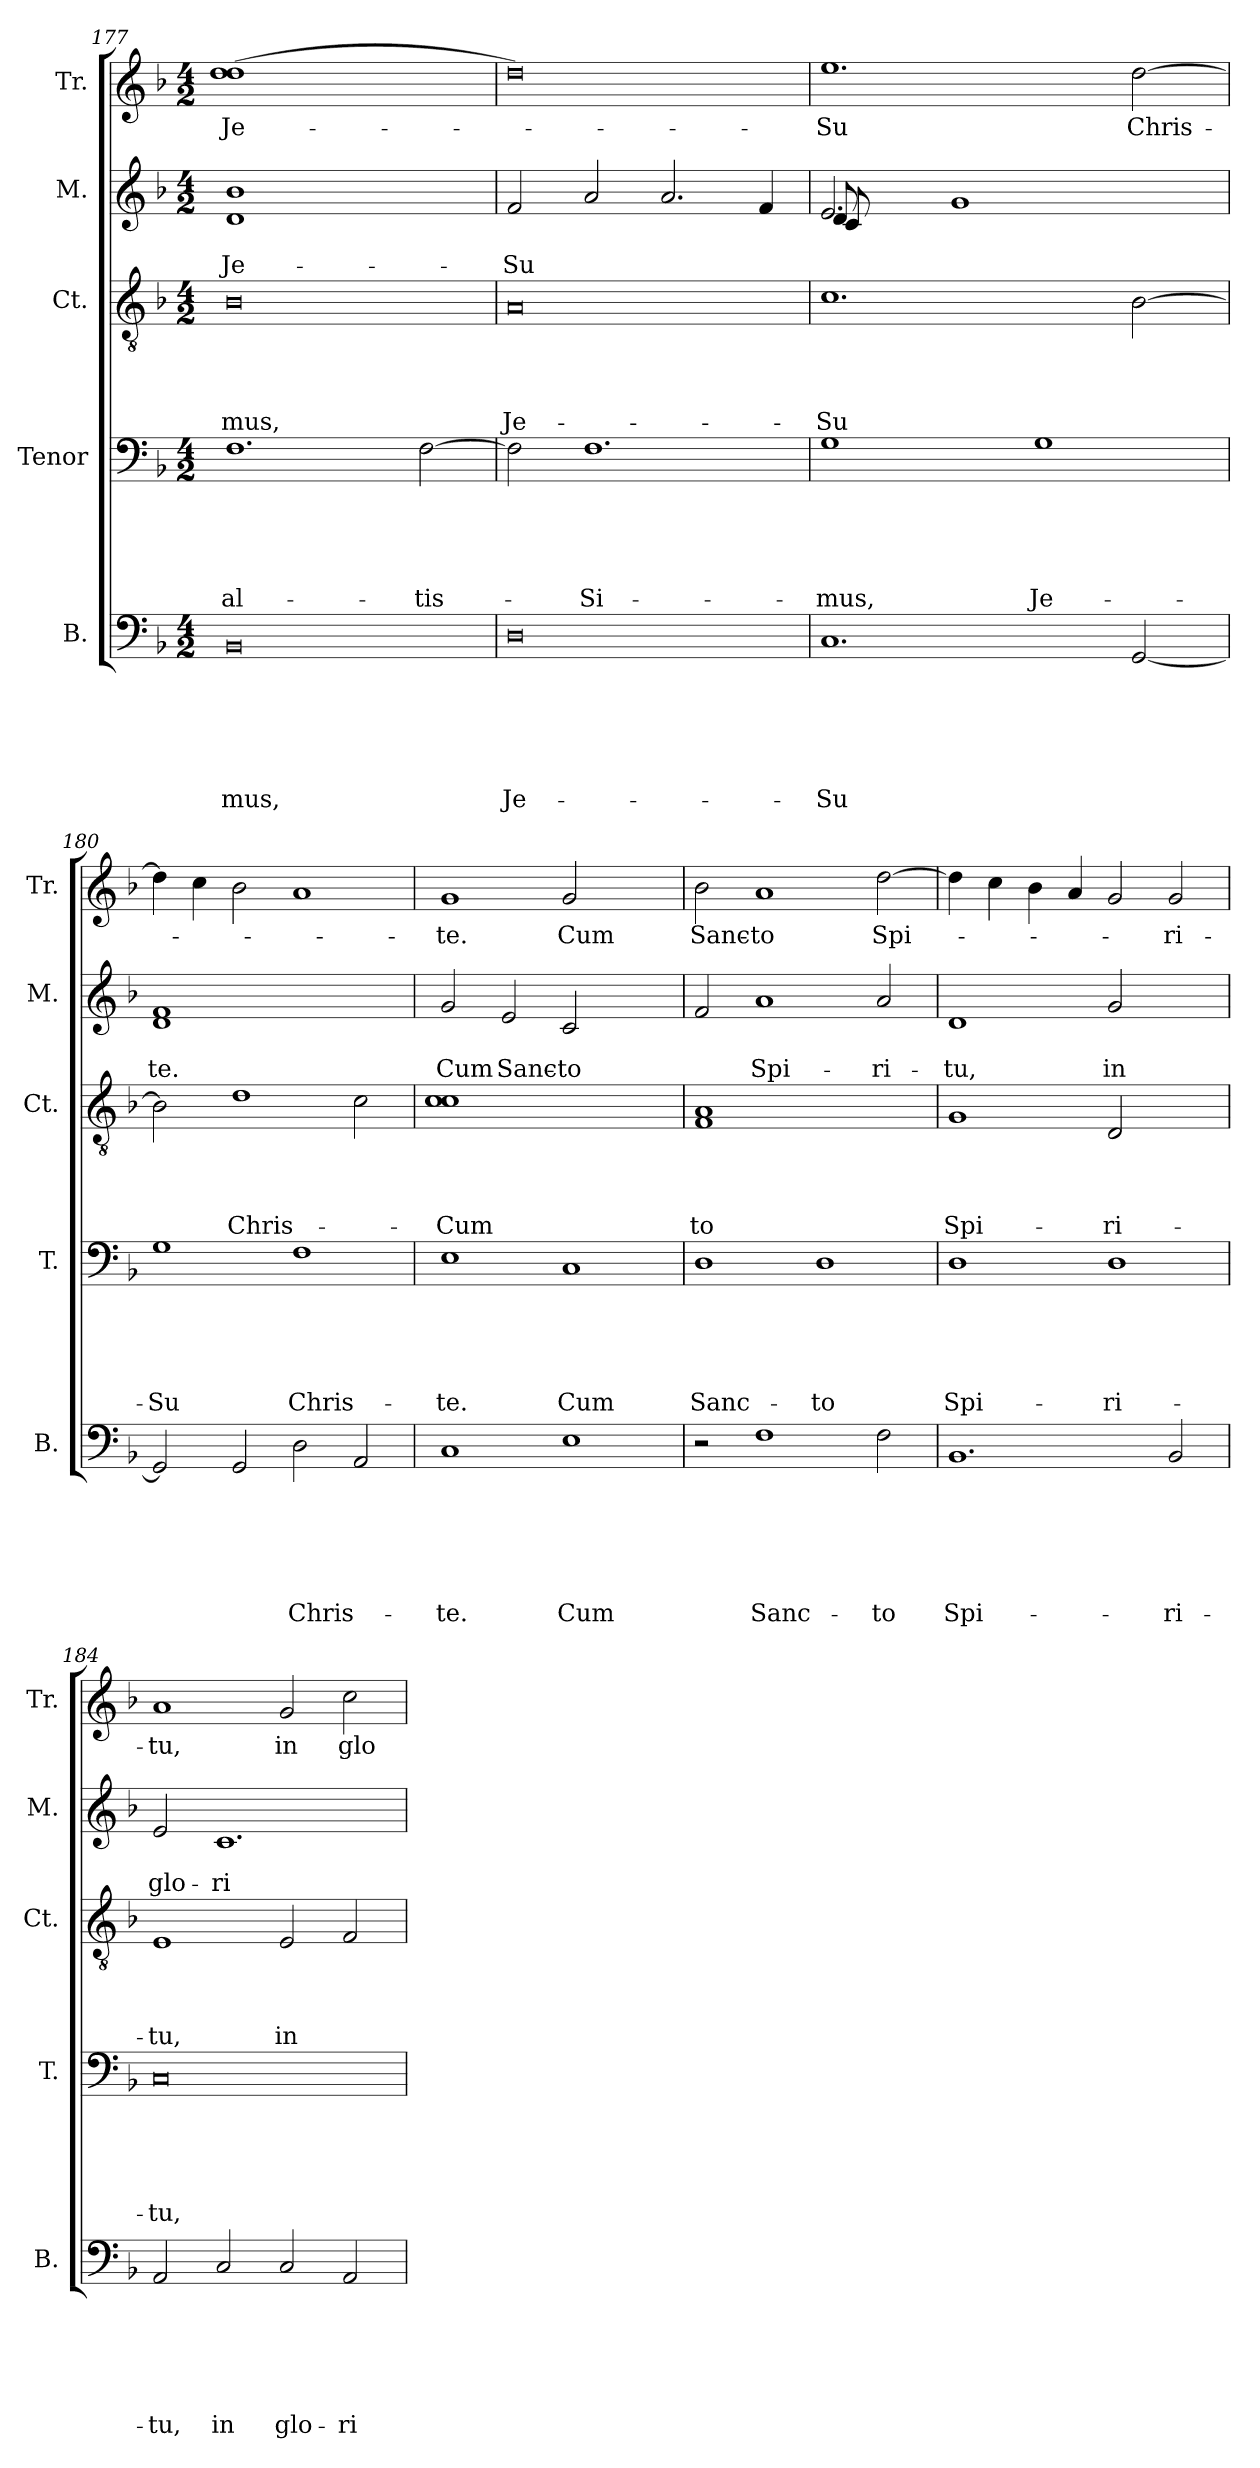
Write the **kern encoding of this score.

**kern	**text	**text	**text	**text	**text	**text	**kern	**text	**text	**text	**text	**text	**kern	**text	**text	**text	**text	**kern	**text	**text	**kern	**text
*part5	*part5	*part5	*part5	*part5	*part5	*part5	*part4	*part4	*part4	*part4	*part4	*part4	*part3	*part3	*part3	*part3	*part3	*part2	*part2	*part2	*part1	*part1
*staff5	*staff5	*staff5	*staff5	*staff5	*staff5	*staff5	*staff4	*staff4	*staff4	*staff4	*staff4	*staff4	*staff3	*staff3	*staff3	*staff3	*staff3	*staff2	*staff2	*staff2	*staff1	*staff1
*I"B.	*	*	*	*	*	*	*I"Tenor	*	*	*	*	*	*I"Ct.	*	*	*	*	*I"M.	*	*	*I"Tr.	*
*I'B.	*	*	*	*	*	*	*I'T.	*	*	*	*	*	*I'Ct.	*	*	*	*	*I'M.	*	*	*I'Tr.	*
*clefF4	*	*	*	*	*	*	*clefF4	*	*	*	*	*	*clefGv2	*	*	*	*	*clefG2	*	*	*clefG2	*
*k[b-]	*	*	*	*	*	*	*k[b-]	*	*	*	*	*	*k[b-]	*	*	*	*	*k[b-]	*	*	*k[b-]	*
*F:	*	*	*	*	*	*	*F:	*	*	*	*	*	*F:	*	*	*	*	*F:	*	*	*F:	*
*M4/2	*	*	*	*	*	*	*M4/2	*	*	*	*	*	*M4/2	*	*	*	*	*M4/2	*	*	*M4/2	*
=177	=177	=177	=177	=177	=177	=177	=177	=177	=177	=177	=177	=177	=177	=177	=177	=177	=177	=177	=177	=177	=177	=177
!	!	!	!	!	!	!LO:LY:b	!	!	!	!	!	!LO:LY:b	!	!	!	!	!LO:LY:b	!	!	!LO:LY:b	!	!LO:LY:b
0BB-	.	.	.	.	.	-mus,	1.F	.	.	.	.	al-	0B-	.	.	.	-mus,	1d 1b-	.	Je-	(>1dd 1dd	Je-
.	.	.	.	.	.	.	.	.	.	.	.	.	.	.	.	.	.	1ryy	.	.	1ryy	.
!	!	!	!	!	!	!	!	!	!	!	!	!LO:LY:b	!	!	!	!	!	!	!	!	!	!
.	.	.	.	.	.	.	[>2F\	.	.	.	.	-tis-	.	.	.	.	.	.	.	.	.	.
=178	=178	=178	=178	=178	=178	=178	=178	=178	=178	=178	=178	=178	=178	=178	=178	=178	=178	=178	=178	=178	=178	=178
!	!	!	!	!	!	!LO:LY:b:rj	!	!	!	!	!	!	!	!	!	!	!LO:LY:b:rj	!	!	!LO:LY:b	!	!
0D	.	.	.	.	.	Je-	2F\]	.	.	.	.	.	0A	.	.	.	Je-	2f/	.	-Su	0dd)	.
!	!	!	!	!	!	!	!	!	!	!	!	!LO:LY:b	!	!	!	!	!	!	!	!	!	!
.	.	.	.	.	.	.	1.F	.	.	.	.	-Si-	.	.	.	.	.	2a/	.	.	.	.
.	.	.	.	.	.	.	.	.	.	.	.	.	.	.	.	.	.	2.a/	.	.	.	.
.	.	.	.	.	.	.	.	.	.	.	.	.	.	.	.	.	.	4f/	.	.	.	.
=179	=179	=179	=179	=179	=179	=179	=179	=179	=179	=179	=179	=179	=179	=179	=179	=179	=179	=179	=179	=179	=179	=179
!	!	!	!	!	!	!LO:LY:b	!	!	!	!	!	!LO:LY:b	!	!	!	!	!LO:LY:b	!	!	!	!	!LO:LY:b
*	*	*	*	*	*	*	*	*	*	*	*	*	*	*	*	*	*	*^	*	*	*	*
*	*	*	*	*	*	*	*	*	*	*	*	*	*	*	*	*	*	*	*^	*	*	*	*
1.C	.	.	.	.	.	-Su	1G	.	.	.	.	-mus,	1.c	.	.	.	-Su	2.e/	8d/	8c/	.	.	1.ee	-Su
.	.	.	.	.	.	.	.	.	.	.	.	.	.	.	.	.	.	.	4.ryy	2ryy	.	.	.	.
.	.	.	.	.	.	.	.	.	.	.	.	.	.	.	.	.	.	.	1.ryy	.	.	.	.	.
.	.	.	.	.	.	.	.	.	.	.	.	.	.	.	.	.	.	.	.	1g	.	.	.	.
.	.	.	.	.	.	.	.	.	.	.	.	.	.	.	.	.	.	4.ryy	.	.	.	.	.	.
!	!	!	!	!	!	!	!	!	!	!	!	!LO:LY:b	!	!	!	!	!	!	!	!	!	!	!	!
.	.	.	.	.	.	.	1G	.	.	.	.	Je-	.	.	.	.	.	.	.	.	.	.	.	.
.	.	.	.	.	.	.	.	.	.	.	.	.	.	.	.	.	.	2..ryy	.	.	.	.	.	.
!	!	!	!	!	!	!	!	!	!	!	!	!	!	!	!	!	!	!	!	!	!	!	!	!LO:LY:b
[<2GG/	.	.	.	.	.	.	.	.	.	.	.	.	[<2B-\	.	.	.	.	.	.	.	.	.	[<2dd\	Chris-
.	.	.	.	.	.	.	.	.	.	.	.	.	.	.	.	.	.	.	.	4.ryy	.	.	.	.
!!LO:LB:g=z
=180	=180	=180	=180	=180	=180	=180	=180	=180	=180	=180	=180	=180	=180	=180	=180	=180	=180	=180	=180	=180	=180	=180	=180	=180
!	!	!	!	!	!	!	!	!	!	!	!	!LO:LY:b	!	!	!	!	!	!	!	!	!	!LO:LY:b	!	!
*	*	*	*	*	*	*	*	*	*	*	*	*	*	*	*	*	*	*v	*v	*v	*	*	*	*
2GG/]	.	.	.	.	.	.	1G	.	.	.	.	-Su	2B-\]	.	.	.	.	1d 1f	.	-te.	4dd\]	.
.	.	.	.	.	.	.	.	.	.	.	.	.	.	.	.	.	.	.	.	.	4cc\	.
!	!	!	!	!	!	!	!	!	!	!	!	!	!	!	!	!	!LO:LY:b	!	!	!	!	!
2GG/	.	.	.	.	.	.	.	.	.	.	.	.	1d	.	.	.	Chris-	.	.	.	2b-\	.
!	!	!	!	!	!	!LO:LY:b	!	!	!	!	!	!LO:LY:b	!	!	!	!	!	!	!	!	!	!
2D\	.	.	.	.	.	Chris-	1F	.	.	.	.	Chris-	.	.	.	.	.	1ryy	.	.	1a	.
2AA/	.	.	.	.	.	.	.	.	.	.	.	.	2c\	.	.	.	.	.	.	.	.	.
=181	=181	=181	=181	=181	=181	=181	=181	=181	=181	=181	=181	=181	=181	=181	=181	=181	=181	=181	=181	=181	=181	=181
!	!	!	!	!	!	!LO:LY:b	!	!	!	!	!	!LO:LY:b	!	!	!	!	!LO:LY:b	!	!	!LO:LY:b	!	!LO:LY:b
1C	.	.	.	.	.	-te.	1E	.	.	.	.	-te.	1c 1c	.	.	.	Cum	2g/	.	Cum	1g	-te.
!	!	!	!	!	!	!	!	!	!	!	!	!	!	!	!	!	!	!	!	!LO:LY:b	!	!
.	.	.	.	.	.	.	.	.	.	.	.	.	.	.	.	.	.	2e/	.	Sanc-	.	.
!	!	!	!	!	!	!LO:LY:b	!	!	!	!	!	!LO:LY:b	!	!	!	!	!	!	!	!LO:LY:b	!	!LO:LY:b
1E	.	.	.	.	.	Cum	1C	.	.	.	.	Cum	1ryy	.	.	.	.	2c/	.	-to	2g/	Cum
.	.	.	.	.	.	.	.	.	.	.	.	.	.	.	.	.	.	2ryy	.	.	2ryy	.
=182	=182	=182	=182	=182	=182	=182	=182	=182	=182	=182	=182	=182	=182	=182	=182	=182	=182	=182	=182	=182	=182	=182
!	!	!	!	!	!	!	!	!	!	!	!	!LO:LY:b	!	!	!	!	!LO:LY:b	!	!	!	!	!LO:LY:b
2r	.	.	.	.	.	.	1D	.	.	.	.	Sanc-	1F 1A	.	.	.	-to	2f/	.	.	2b-\	Sanc-
!	!	!	!	!	!	!LO:LY:b	!	!	!	!	!	!	!	!	!	!	!	!	!	!LO:LY:b	!	!LO:LY:b
1F	.	.	.	.	.	Sanc-	.	.	.	.	.	.	.	.	.	.	.	1a	.	Spi-	1a	-to
!	!	!	!	!	!	!	!	!	!	!	!	!LO:LY:b	!	!	!	!	!	!	!	!	!	!
.	.	.	.	.	.	.	1D	.	.	.	.	-to	1ryy	.	.	.	.	.	.	.	.	.
!	!	!	!	!	!	!LO:LY:b	!	!	!	!	!	!	!	!	!	!	!	!	!	!LO:LY:b	!	!LO:LY:b
2F\	.	.	.	.	.	-to	.	.	.	.	.	.	.	.	.	.	.	2a/	.	-ri-	[>2dd\	Spi-
=183	=183	=183	=183	=183	=183	=183	=183	=183	=183	=183	=183	=183	=183	=183	=183	=183	=183	=183	=183	=183	=183	=183
!	!	!	!	!	!	!LO:LY:b	!	!	!	!	!	!LO:LY:b	!	!	!	!	!LO:LY:b	!	!	!LO:LY:b	!	!
1.BB-	.	.	.	.	.	Spi-	1D	.	.	.	.	Spi-	1G	.	.	.	Spi-	1d	.	-tu,	4dd\]	.
.	.	.	.	.	.	.	.	.	.	.	.	.	.	.	.	.	.	.	.	.	4cc\	.
.	.	.	.	.	.	.	.	.	.	.	.	.	.	.	.	.	.	.	.	.	4b-\	.
.	.	.	.	.	.	.	.	.	.	.	.	.	.	.	.	.	.	.	.	.	4a/	.
!	!	!	!	!	!	!	!	!	!	!	!	!LO:LY:b	!	!	!	!	!LO:LY:b	!	!	!LO:LY:b	!	!
.	.	.	.	.	.	.	1D	.	.	.	.	-ri-	2D/	.	.	.	-ri-	2g/	.	in	2g/	.
!	!	!	!	!	!	!LO:LY:b	!	!	!	!	!	!	!	!	!	!	!	!	!	!	!	!LO:LY:b
2BB-/	.	.	.	.	.	-ri-	.	.	.	.	.	.	2ryy	.	.	.	.	2ryy	.	.	2g/	-ri-
=184	=184	=184	=184	=184	=184	=184	=184	=184	=184	=184	=184	=184	=184	=184	=184	=184	=184	=184	=184	=184	=184	=184
!	!	!	!	!	!	!LO:LY:b	!	!	!	!	!	!LO:LY:b	!	!	!	!	!LO:LY:b	!	!	!LO:LY:b	!	!LO:LY:b
2AA/	.	.	.	.	.	-tu,	0C	.	.	.	.	-tu,	1E	.	.	.	-tu,	2e/	.	glo-	1a	-tu,
!	!	!	!	!	!	!LO:LY:b	!	!	!	!	!	!	!	!	!	!	!	!	!	!LO:LY:b	!	!
2C/	.	.	.	.	.	in	.	.	.	.	.	.	.	.	.	.	.	1.c	.	-ri-	.	.
!	!	!	!	!	!	!LO:LY:b	!	!	!	!	!	!	!	!	!	!	!LO:LY:b	!	!	!	!	!LO:LY:b
2C/	.	.	.	.	.	glo-	.	.	.	.	.	.	2E/	.	.	.	in	.	.	.	2g/	in
!	!	!	!	!	!	!LO:LY:b	!	!	!	!	!	!	!	!	!	!	!	!	!	!	!	!LO:LY:b
2AA/	.	.	.	.	.	-ri-	.	.	.	.	.	.	2F/	.	.	.	.	.	.	.	2cc\	glo-
=	=	=	=	=	=	=	=	=	=	=	=	=	=	=	=	=	=	=	=	=	=	=
*-	*-	*-	*-	*-	*-	*-	*-	*-	*-	*-	*-	*-	*-	*-	*-	*-	*-	*-	*-	*-	*-	*-
